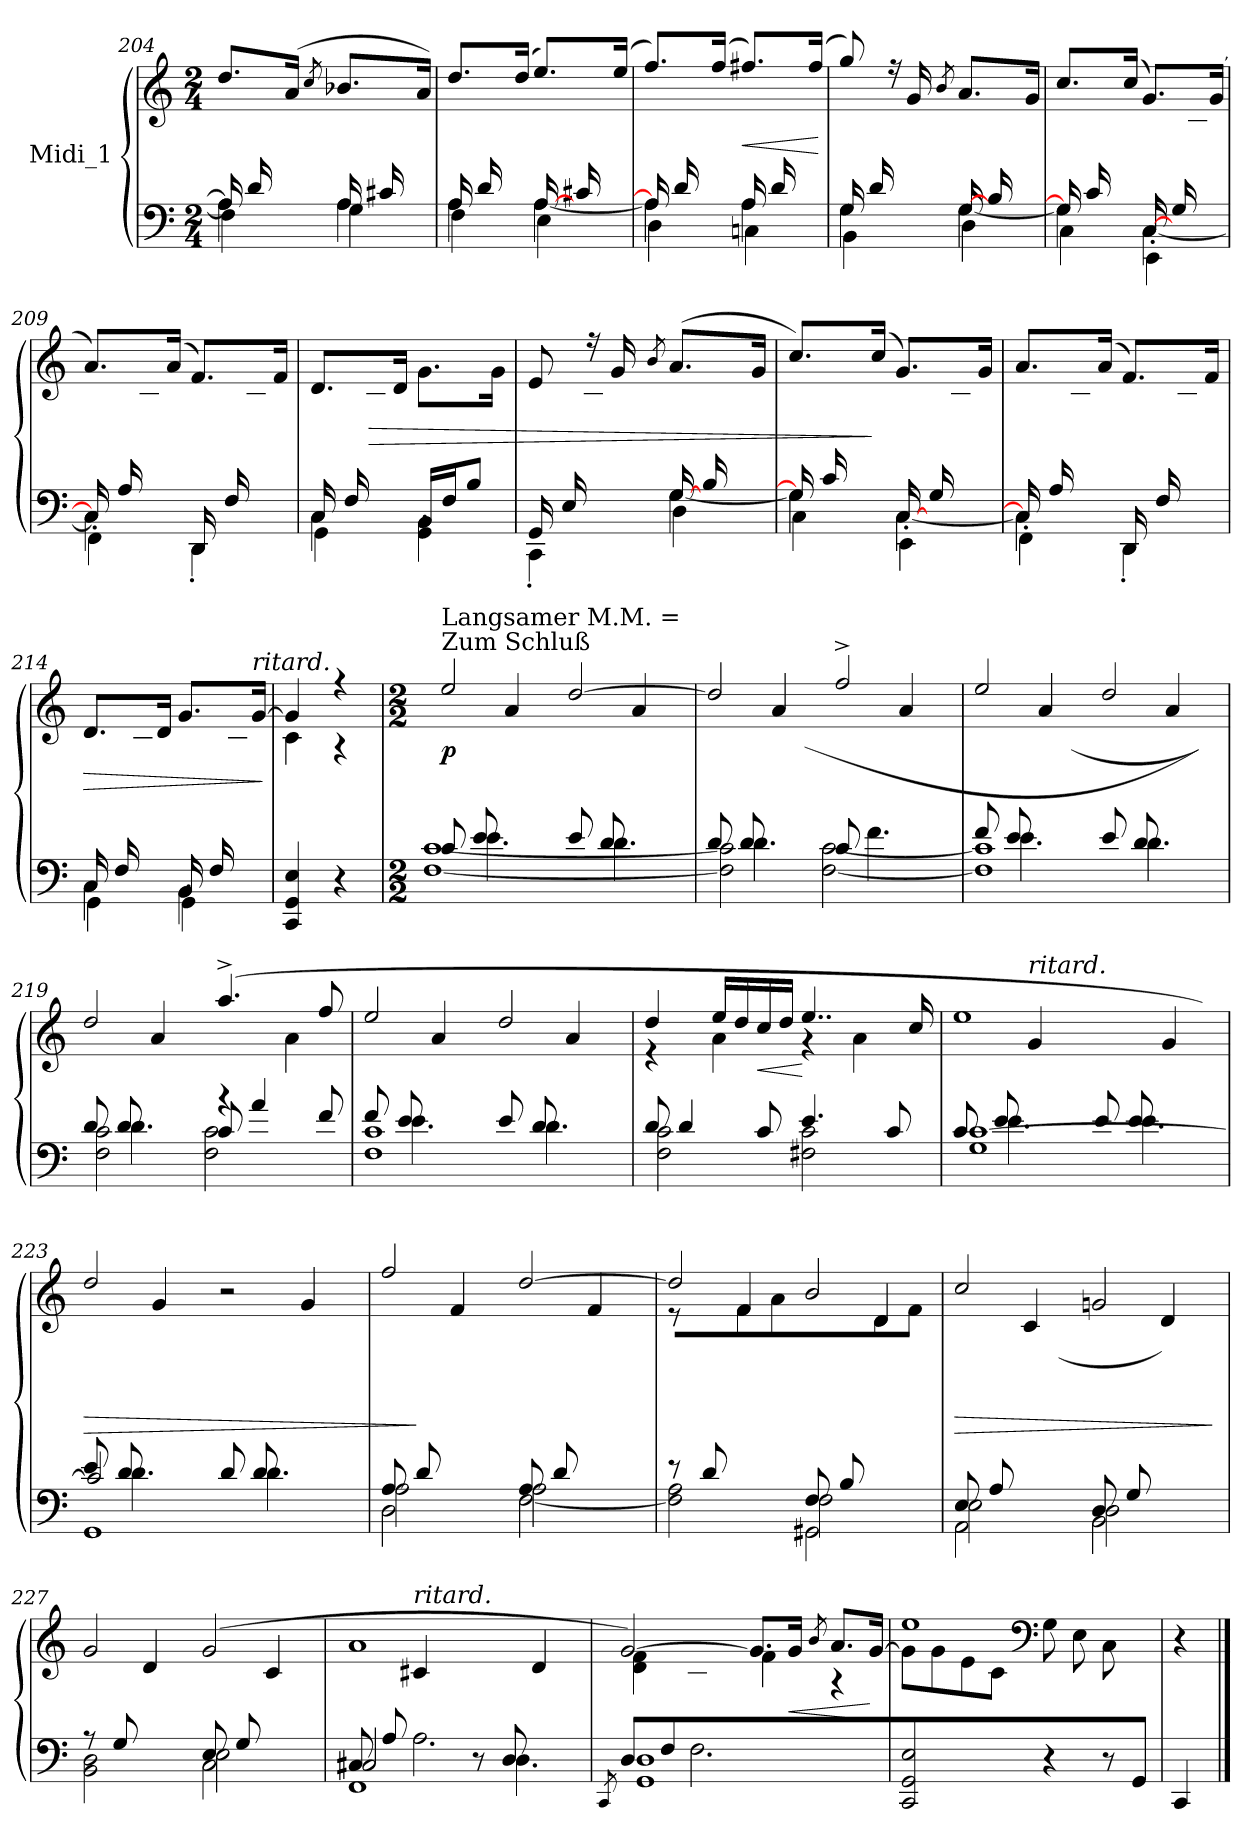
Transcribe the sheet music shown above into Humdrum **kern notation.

**kern	**kern	**dynam
*part1	*part1	*part1
*staff2	*staff1	*staff1/2
*I"Midi_1	*	*
*clefF4	*clefG2	*
*k[]	*k[]	*
*C:	*C:	*
*M2/4	*M2/4	*
=204	=204	=204
*^	*^	*
*	*^	*	*	*
16A/LL]	4A\]	4F\	8.dd/L	8ryy	.
16d/J	.	.	.	.	.
8ryy	.	.	.	8f\J	.
.	.	.	(>16a/Jk	.	.
.	.	.	8qcc/	.	.
16A/LL	4A\	4G\	8.b-X/L	8ryy	.
16c#X/J	.	.	.	.	.
8ryy	.	.	.	8e\J	.
.	.	.	16a/Jk)	.	.
!!LO:PB:g=z	!!
=205	=205	=205	=205	=205	=205
16A/LL	4A\	4F\	8.dd/L	8ryy	.
16d/J	.	.	.	.	.
8ryy	.	.	.	8f\J	.
.	.	.	(>16dd/Jk	.	.
[16A/LL	[4A\	4E\	8.ee/L)	8ryy	.
16c#X/J	.	.	.	.	.
8ryy	.	.	.	8e\J	.
.	.	.	(>16ee/Jk	.	.
=206	=206	=206	=206	=206	=206
16A/LL]	4A\]	4D\	8.ff/L)	8ryy	.
16d/J	.	.	.	.	.
8ryy	.	.	.	8f\J	.
.	.	.	(>16ff/Jk	.	.
!	!	!	!	!	!LO:HP:b
16A/LL	4A\	4Cni\	8.ff#X/L)	8ryy	<
16d/J	.	.	.	.	.
8ryy	.	.	.	8f#X\J	.
.	.	.	(>16ff#/Jk	.	.
*v	*v	*v	*	*	*
*	*v	*v	*
.	.	[
=207	=207	=207
*^	*^	*
*	*^	*	*	*
16G/LL	4G\	4BB\	8gg/)	8ryy	.
16d/J	.	.	.	.	.
8ryy	.	.	16r	8fni\J	.
.	.	.	16g/	.	.
.	.	.	8qb/	.	.
[16G/LL	[4G\	4D\	8.a/L	8ryy	.
16B/J	.	.	.	.	.
8ryy	.	.	.	8f\J	.
.	.	.	16g/Jk	.	.
=208	=208	=208	=208	=208	=208
16G/LL]	4G\]	4C\	8.cc/L	8ryy	.
16c/J	.	.	.	.	.
8ryy	.	.	.	8e\J	.
.	.	.	(>16cc/Jk	.	.
[16C/LL	[4C\	4EE'\	8.g/L)	8ryy	.
16G/J	.	.	.	.	.
8ryy	.	.	.	8c\J	.
.	.	.	(>16g/Jk	.	.
!!LO:LB:g=z	!!
=209	=209	=209	=209	=209	=209
16C/LL]	4C\]	4FF'\	8.a/L)	8ryy	.
16A/J	.	.	.	.	.
8ryy	.	.	.	8c\J	.
.	.	.	(>16a/Jk	.	.
16DD/LL	4DD'\	4ryy	8.f/L)	8ryy	.
16F/J	.	.	.	.	.
8ryy	.	.	.	8c\J	.
.	.	.	16f/Jk	.	.
!!LO:LB:g=z	!!
=210	=210	=210	=210	=210	=210
*	*	*^	*	*	*
16C/LL	4C\	4GG'\	4ryy	8.d/L	8ryy	.
16F/J	.	.	.	.	.	.
!	!	!	!	!	!	!LO:HP:b
4.ryy	.	.	.	.	8c\J	>
.	.	.	.	16d/Jk	.	.
.	16BB/LL	4GG'\	4BB\	4ryy	8.g\L	.
.	16F/J	.	.	.	.	.
.	8B/J	.	.	.	.	.
.	.	.	.	.	16g\Jk	.
*	*	*v	*v	*	*	*
=211	=211	=211	=211	=211	=211
16GG/LL	4CC'\	4ryy	8e/	8ryy	.
16E/J	.	.	.	.	.
8ryy	.	.	16r	8c\J	.
.	.	.	16g/	.	.
.	.	.	8qb/	.	.
[16G/LL	[4G\	4D\	(>8.a/L	8ryy	.
16B/J	.	.	.	.	.
8ryy	.	.	.	8f\J	.
.	.	.	16g/Jk	.	.
=212	=212	=212	=212	=212	=212
16G/LL]	4G\]	4C\	8.cc/L)	8ryy	.
16c/J	.	.	.	.	.
8ryy	.	.	.	8e\J	.
.	.	.	(>16cc/Jk	.	]
[16C/LL	[4C\	4EE'\	8.g/L)	8ryy	.
16G/J	.	.	.	.	.
8ryy	.	.	.	8c\J	.
.	.	.	16g/Jk	.	.
=213	=213	=213	=213	=213	=213
16C/LL]	4C\]	4FF'\	8.a/L	8ryy	.
16A/J	.	.	.	.	.
8ryy	.	.	.	8c\J	.
.	.	.	(>16a/Jk	.	.
16DD/LL	4DD'\	4ryy	8.f/L)	8ryy	.
16F/J	.	.	.	.	.
8ryy	.	.	.	8c\J	.
.	.	.	16f/Jk	.	.
=214	=214	=214	=214	=214	=214
!	!	!	!	!	!LO:HP:b
16C/LL	4C\	4GG'\	8.d/L	8ryy	>
16F/J	.	.	.	.	.
8ryy	.	.	.	8c\J	.
.	.	.	16d/Jk	.	.
16BB/LL	4BB\	4GG'\	8.g/L	8ryy	.
16F/J	.	.	.	.	.
8ryy	.	.	.	8B\J	.
!	!	!	!LO:TX:a:i:t=ritard.	!	!
.	.	.	[16g/Jk	.	.
*v	*v	*v	*	*	*
*	*v	*v	*
.	.	]
=215	=215	=215
*	*^	*
4CC/ 4GG/ 4E/	4g/]	4c\	.
4r	4r	4r	.
*	*v	*v	*
!!LO:LB:g=z
=216	=216	=216
*M2/2	*M2/2	*
*^	*^	*
*	*^	*	*^	*
*	*	*^	*	*	*	*
!	!	!	!	!LO:TX:a:t=Zum Schluß	!	!	!
!	!	!	!	!LO:TX:a:t=Langsamer M.M. =	!	!	!
!	!	!	!	!	!	!	!LO:DY:b
8c/L	4ryy	8ryy	[1F [1c	2ee/	4ryy	4ryy	p
8e/	.	4.e\	.	.	.	.	.
4ryy	4ryy	.	.	.	8a\	4a/	.
.	.	.	.	.	8cc\J	.	.
*	*	*	*	*MM116	*	*	*
8e/L	4ryy	8ryy	.	[2dd/	4ryy	4ryy	.
8d/	.	4.d\	.	.	.	.	.
4ryy	4ryy	.	.	.	8a\	4a/	.
.	.	.	.	.	8cc\J	.	.
=217	=217	=217	=217	=217	=217	=217	=217
8d/L	4ryy	8ryy	2F\] 2c\]	2dd/]	4ryy	4ryy	.
8d/	.	4.d\	.	.	.	.	.
4ryy	4ryy	.	.	.	8a\	4a/	.
.	.	.	.	.	(>8cc\J	.	.
8c/L	4ryy	8ryy	[2F\ [2c\	2ff^/	8ryy	4ryy	.
4.ryy	.	4.f\	.	.	8f\	.	.
.	4ryy	.	.	.	8a\	4a/	.
.	.	.	.	.	8cc\J	.	.
=218	=218	=218	=218	=218	=218	=218	=218
8f/L	4ryy	8ryy	1F] 1c]	2ee/	4ryy	4ryy	.
8e/	.	4.e\	.	.	.	.	.
4ryy	4ryy	.	.	.	8a\	4a/	.
.	.	.	.	.	(>8cc\J	.	.
8e/L	4ryy	8ryy	.	2dd/	4ryy	4ryy	.
8d/	.	4.d\	.	.	.	.	.
4ryy	4ryy	.	.	.	8a\	4a/	.
.	.	.	.	.	8cc\J))	.	.
!!LO:LB:g=z	!!	!!
=219	=219	=219	=219	=219	=219	=219	=219
8d/L	4ryy	8ryy	2F\ 2c\	2dd/	4ryy	4ryy	.
8d/	.	4.d\	.	.	.	.	.
2.ryy	4ryy	.	.	.	8a\	4a/	.
.	.	.	.	.	8cc\J	.	.
.	4rb	8c/	2F\ 2c\	(>4.aa^/	4ryy	4.ryy	.
.	.	4a/	.	.	.	.	.
.	8ryy	.	.	.	4a\	.	.
.	8ryy	8f/	.	8ryy	.	8ff/	.
=220	=220	=220	=220	=220	=220	=220	=220
8f/L	4ryy	8ryy	1F 1c	2ee/	4ryy	4ryy	.
8e/	.	4.e\	.	.	.	.	.
4ryy	4ryy	.	.	.	8a\	4a/	.
.	.	.	.	.	8cc\J	.	.
8e/L	4ryy	8ryy	.	2dd/	4ryy	4ryy	.
8d/	.	4.d\	.	.	.	.	.
4ryy	4ryy	.	.	.	8a\	4a/	.
.	.	.	.	.	8cc\J	.	.
*	*	*v	*v	*	*	*	*
*	*	*	*	*v	*v	*
=221	=221	=221	=221	=221	=221
2ryy	8d/	2F\ 2c\	4dd/	4r	.
.	4d/	.	.	.	.
.	.	.	16ee/LL	4a\	.
.	.	.	16dd/	.	.
!	!	!	!	!	!LO:HP:b
.	8c/	.	16cc/	.	<
.	.	.	16dd/JJ	.	.
2ryy	4.e/	2F#X\ 2c\	4..ee/	4r	[
.	.	.	.	4a\	.
.	8c/	.	.	.	.
.	.	.	16cc/	.	.
=222	=222	=222	=222	=222	=222
*	*	*	*	*^	*
8c/L	8ryy	1G [1c	4ryy	4ryy	1ee	.
8e/	4.e\	.	.	.	.	.
!	!	!	!LO:TX:a:i:t=ritard.	!	!	!
4ryy	.	.	8g\	4g/	.	.
.	.	.	8cc\J	.	.	.
8e/L	8ryy	.	4ryy	4ryy	.	.
8e/	4.e\	.	.	.	.	.
4ryy	.	.	8g\	4g/	.	.
.	.	.	8cc\J)	.	.	.
*	*	*	*v	*v	*v	*
!!LO:LB:g=z
=223	=223	=223	=223	=223
*	*^	*^	*	*
*	*	*	*	*	*	*
!	!	!	!	!	!	!LO:HP:b
*	*	*	*	*	*^	*
*	*	*	*	*	*	*^	*
*	*	*	*	*	*	*	*^	*
8e/L	4ryy	2c/]	8ryy	1GG	2dd/	4ryy	4ryy	2.ryy	>
8d/	.	.	4.d\	.	.	.	.	.	.
2.ryy	4ryy	.	.	.	.	8g\	4g/	.	.
.	.	.	.	.	.	8cc\J	.	.	.
.	2ryy	8ryy	8d/L	.	2r	4ryy	2ryy	.	.
.	.	4.d\	8d/	.	.	.	.	.	.
.	.	.	4ryy	.	.	4g/	.	8g\	.
.	.	.	.	.	.	.	.	8b\J	.
*	*	*	*	*	*	*	*v	*v	*
=224	=224	=224	=224	=224	=224	=224	=224	=224
8A/L	4ryy	2A\	2D\	2ryy	2ff/	4ryy	4ryy	.
8d/	.	.	.	.	.	.	.	]
4ryy	4ryy	.	.	.	.	8f\	4f/	.
.	.	.	.	.	.	8a\J	.	.
8A/L	4ryy	2A\	[2F\	2ryy	[2dd/	4ryy	4ryy	.
8d/	.	.	.	.	.	.	.	.
4ryy	4ryy	.	.	.	.	8f\	4f/	.
.	.	.	.	.	.	8a\J	.	.
=225	=225	=225	=225	=225	=225	=225	=225	=225
8ryy	4ryy	8r	2F\] 2A\	2ryy	2dd/]	8r	4ryy	.
8d/L	.	8ryy	.	.	.	8ryy	.	.
4ryy	4ryy	4ryy	.	.	.	8f\	4f/	.
.	.	.	.	.	.	8a\J	.	.
8F/L	4ryy	2F\	2GG#X\	2ryy	2b/	4ryy	4ryy	.
8B/	.	.	.	.	.	.	.	.
4ryy	4ryy	.	.	.	.	8d\	4d/	.
.	.	.	.	.	.	8f\J	.	.
=226	=226	=226	=226	=226	=226	=226	=226	=226
!	!	!	!	!	!	!	!	!LO:HP:b
8E/L	4ryy	2E\	2AA\	2ryy	2cc/	4ryy	4ryy	>
8A/	.	.	.	.	.	.	.	.
4ryy	4ryy	.	.	.	.	8c\	4c/	.
.	.	.	.	.	.	(>8e\J	.	.
8D/L	4ryy	2D\	2BB\	2ryy	2gni/	4ryy	4ryy	.
8G/	.	.	.	.	.	.	.	.
4ryy	4ryy	.	.	.	.	8d\)	4d/	.
.	.	.	.	.	.	8f\J	.	.
*v	*v	*v	*v	*v	*	*	*	*
*	*v	*v	*v	*
.	.	]
!!LO:PB:g=z
=227	=227	=227
*^	*^	*
*	*^	*	*^	*
*	*	*^	*	*	*	*
*	*	*	*^	*	*	*	*
8ryy	4ryy	8r	2BB\ 2D\	2ryy	2g/	8ryy	4ryy	.
8G/L	.	8ryy	.	.	.	8ryy	.	.
4ryy	4ryy	4ryy	.	.	.	8d\	4d/	.
.	.	.	.	.	.	8f\J	.	.
8E/L	4ryy	2E\	2C\	2ryy	(>2g/	4ryy	4ryy	.
8G/	.	.	.	.	.	.	.	.
4ryy	4ryy	.	.	.	.	8c\	4c/	.
.	.	.	.	.	.	8e\J	.	.
*	*	*	*v	*v	*	*	*	*
=228	=228	=228	=228	=228	=228	=228	=228
8C#X/L	2C#/	4ryy	1FF	4ryy	4ryy	1a	.
8A/	.	.	.	.	.	.	.
!	!	!	!	!LO:TX:a:i:t=ritard.	!	!	!
4.ryy	.	2.A\	.	4c#X/	8c#\	.	.
.	.	.	.	.	8e\J	.	.
.	8r	.	.	4ryy	8ryy	.	.
8D/L	4.D\	.	.	.	8ryy	.	.
4ryy	.	.	.	4d/	8d\	.	.
.	.	.	.	.	8f\J	.	.
=229	=229	=229	=229	=229	=229	=229	=229
.	.	8qCC/	.	.	.	.	.
8D/L	4ryy	1GG 1D	2ryy	[2g/)	4d\ 4f\	4ryy	.
8F/	.	.	.	.	.	.	.
4ryy	2.F\	.	.	.	4ryy	8B\	.
.	.	.	.	.	.	8d\J	.
2ryy	.	.	2ryy	8.g/L]	4f\	2ryy	.
!	!	!	!	!	!	!	!LO:HP:b
.	.	.	.	16g/Jk	.	.	<
.	.	.	.	8qb/	.	.	.
.	.	.	.	8.a/L	4r	.	.
.	.	.	.	[16g/Jk	.	.	[
*	*	*	*	*	*v	*v	*
=230	=230	=230	=230	=230	=230	=230
*	*	*	*^	*	*	*
!	!	!	!	!	!	!	!LO:DY:b
!	!	!	!	!	!	!	!LO:DY:n=1:a
2..ryy	2ryy	2CC/ 2GG/ 2E/	2ryy	2ryy	8g\L]	1ee	p f
.	.	.	.	.	8g\	.	.
.	.	.	.	.	8e\	.	.
.	.	.	.	.	8c\J	.	.
*	*	*	*	*	*clefF4	*	*
.	2ryy	4r	2ryy	2ryy	8G\L	.	.
.	.	.	.	.	8E\	.	.
.	.	8r	.	.	8C\	.	.
8GG/J	.	8ryy	.	.	8ryy	.	.
*	*	*	*v	*v	*	*	*
=231	=231	=231	=231	=231	=231	=231
4ryy	4CC/	4ryy	4ryy	4r	4ryy	.
*v	*v	*v	*v	*	*	*
*	*v	*v	*
==	==	==
*-	*-	*-
